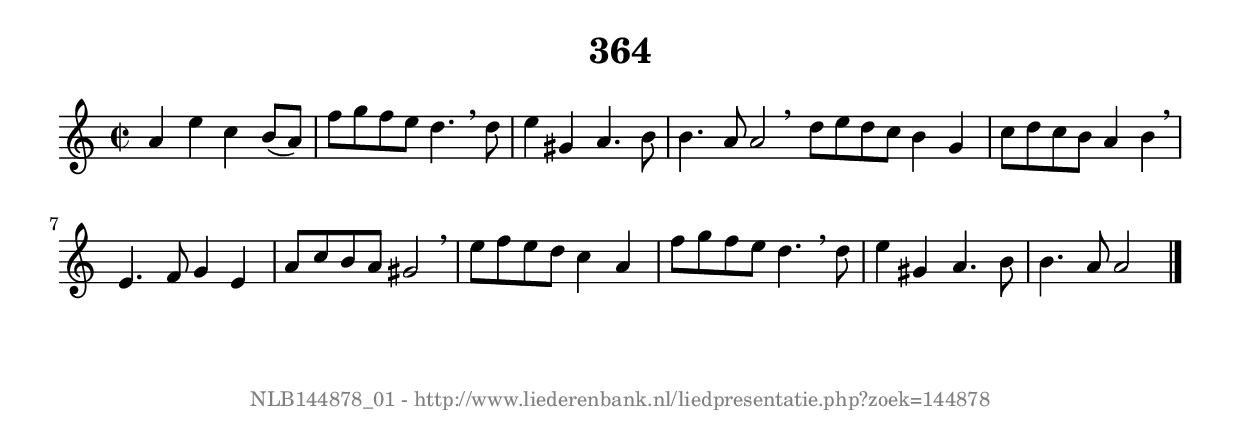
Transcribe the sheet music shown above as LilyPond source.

%
% produced by wce2krn 1.64 (7 June 2014)
%
\version"2.16"
#(append! paper-alist '(("long" . (cons (* 210 mm) (* 2000 mm)))))
#(set-default-paper-size "long")
sb = {\breathe}
mBreak = {\breathe }
bBreak = {\breathe }
x = {\once\override NoteHead #'style = #'cross }
gl=\glissando
itime={\override Staff.TimeSignature #'stencil = ##f }
ficta = {\once\set suggestAccidentals = ##t}
fine = {\once\override Score.RehearsalMark #'self-alignment-X = #1 \mark \markup {\italic{Fine}}}
dc = {\once\override Score.RehearsalMark #'self-alignment-X = #1 \mark \markup {\italic{D.C.}}}
dcf = {\once\override Score.RehearsalMark #'self-alignment-X = #1 \mark \markup {\italic{D.C. al Fine}}}
dcc = {\once\override Score.RehearsalMark #'self-alignment-X = #1 \mark \markup {\italic{D.C. al Coda}}}
ds = {\once\override Score.RehearsalMark #'self-alignment-X = #1 \mark \markup {\italic{D.S.}}}
dsf = {\once\override Score.RehearsalMark #'self-alignment-X = #1 \mark \markup {\italic{D.S. al Fine}}}
dsc = {\once\override Score.RehearsalMark #'self-alignment-X = #1 \mark \markup {\italic{D.S. al Coda}}}
pv = {\set Score.repeatCommands = #'((volta "1"))}
sv = {\set Score.repeatCommands = #'((volta "2"))}
tv = {\set Score.repeatCommands = #'((volta "3"))}
qv = {\set Score.repeatCommands = #'((volta "4"))}
xv = {\set Score.repeatCommands = #'((volta #f))}
\header{ tagline = ""
title = "364"
}
\score {{
\key c \major
\relative g'
{
\set melismaBusyProperties = #'()
\time 2/2
\tempo 4=120
\override Score.MetronomeMark #'transparent = ##t
\override Score.RehearsalMark #'break-visibility = #(vector #t #t #f)
a4 e' c b8( a) f' g f e d4. \sb d8 e4 gis, a4. b8 b4. a8 a2 \bar ":|:" \bBreak
d8 e d c b4 g c8 d c b a4 b \sb e,4. f8 g4 e a8 c b a gis2 \mBreak \bar "|"
e'8 f e d c4 a f'8 g f e d4. \sb d8 e4 gis, a4. b8 b4. a8 a2 \bar "|."
 }}
 \midi { }
 \layout {
            indent = 0.0\cm
}
}
\markup { \vspace #0 } \markup { \with-color #grey \fill-line { \center-column { \smaller "NLB144878_01 - http://www.liederenbank.nl/liedpresentatie.php?zoek=144878" } } }
